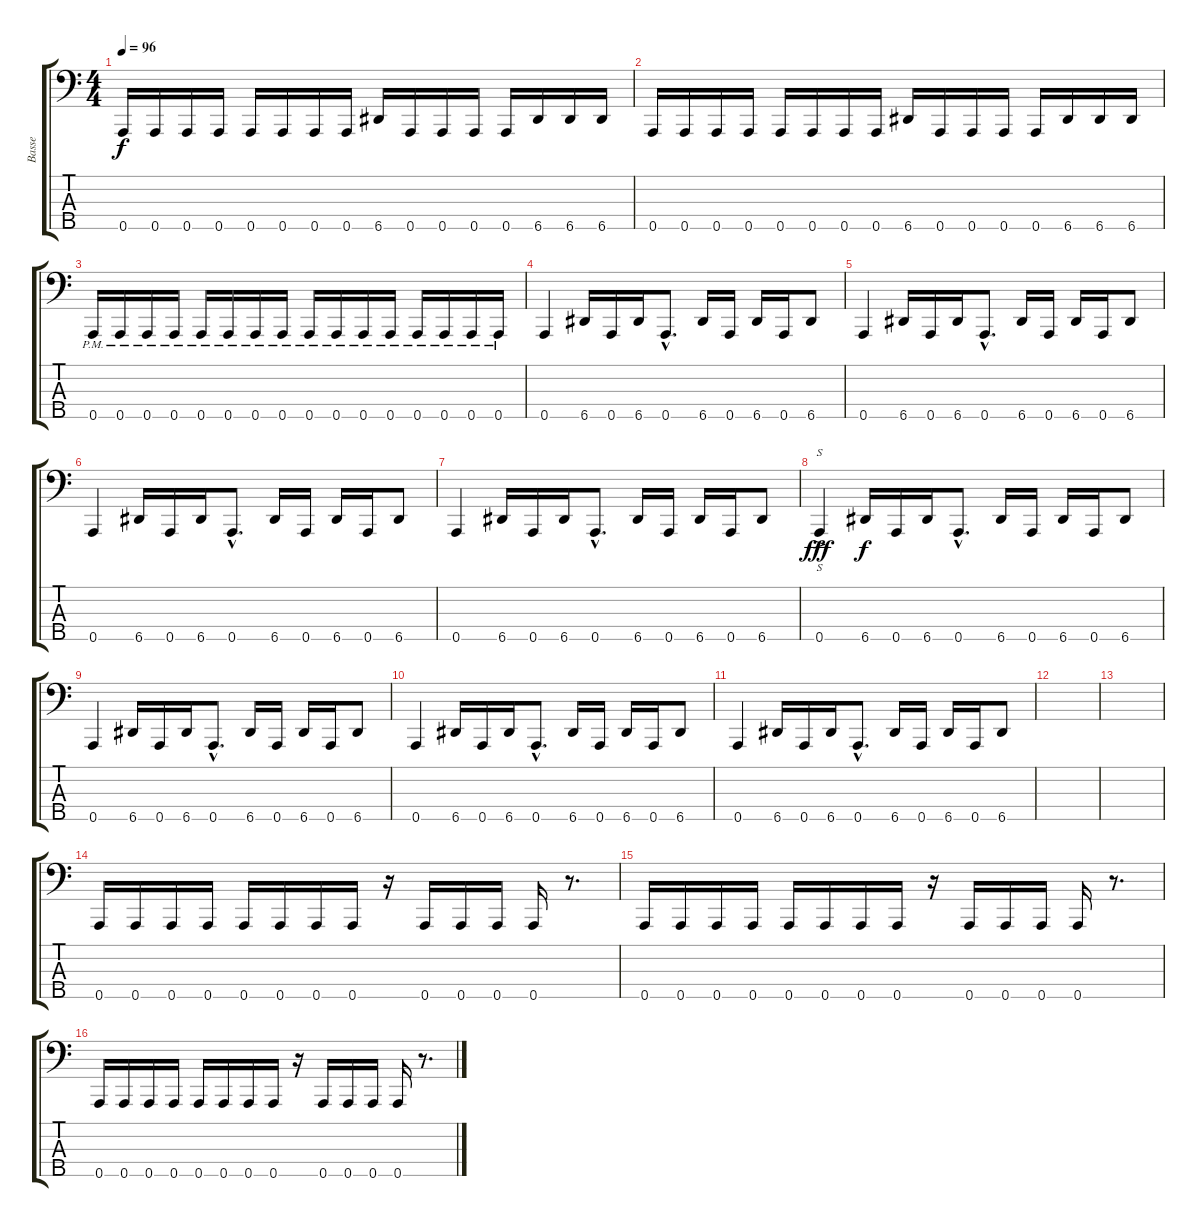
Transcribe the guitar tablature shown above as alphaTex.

\track ("Basse" "Basse") {instrument electricbassfinger}
\staff {score tabs}
\tuning (G2 D2 A1 E1 A0) {hide}
\ts (4 4)
\tempo 96
\clef f4
\ks c
0.5.16{dy f volume 16 instrument electricbassfinger} 0.5.16 0.5.16 0.5.16 0.5.16 0.5.16 0.5.16 0.5.16 6.5.16 0.5.16 0.5.16 0.5.16 0.5.16 6.5.16 6.5.16 6.5.16 |
0.5.16{volume 16 instrument electricbassfinger} 0.5.16 0.5.16 0.5.16 0.5.16 0.5.16 0.5.16 0.5.16 6.5.16 0.5.16 0.5.16 0.5.16 0.5.16 6.5.16 6.5.16 6.5.16 |
0.5{pm}.16{volume 16 instrument electricbassfinger} 0.5{pm}.16 0.5{pm}.16 0.5{pm}.16 0.5{pm}.16 0.5{pm}.16 0.5{pm}.16 0.5{pm}.16 0.5{pm}.16 0.5{pm}.16 0.5{pm}.16 0.5{pm}.16 0.5{pm}.16 0.5{pm}.16 0.5{pm}.16 0.5{pm}.16 |
0.5.4 6.5.16 0.5.16 6.5.16 0.5{hac}.8{d} 6.5.16 0.5.16 6.5.16 0.5.16 6.5.8 |
0.5.4 6.5.16 0.5.16 6.5.16 0.5{hac}.8{d} 6.5.16 0.5.16 6.5.16 0.5.16 6.5.8 |
0.5.4 6.5.16 0.5.16 6.5.16 0.5{hac}.8{d} 6.5.16 0.5.16 6.5.16 0.5.16 6.5.8 |
0.5.4 6.5.16 0.5.16 6.5.16 0.5{hac}.8{d} 6.5.16 0.5.16 6.5.16 0.5.16 6.5.8 |
0.5{ac}.4{s dy fff instrument slapbass2} 6.5.16{dy f instrument electricbassfinger} 0.5.16 6.5.16 0.5{hac}.8{d} 6.5.16 0.5.16 6.5.16 0.5.16 6.5.8 |
0.5.4 6.5.16 0.5.16 6.5.16 0.5{hac}.8{d} 6.5.16 0.5.16 6.5.16 0.5.16 6.5.8 |
0.5.4 6.5.16 0.5.16 6.5.16 0.5{hac}.8{d} 6.5.16 0.5.16 6.5.16 0.5.16 6.5.8 |
0.5.4 6.5.16 0.5.16 6.5.16 0.5{hac}.8{d} 6.5.16 0.5.16 6.5.16 0.5.16 6.5.8 |
|
|
0.5.16 0.5.16 0.5.16 0.5.16 0.5.16 0.5.16 0.5.16 0.5.16 r.16 0.5.16 0.5.16 0.5.16 0.5.16 r.8{d} |
0.5.16 0.5.16 0.5.16 0.5.16 0.5.16 0.5.16 0.5.16 0.5.16 r.16 0.5.16 0.5.16 0.5.16 0.5.16 r.8{d} |
0.5.16 0.5.16 0.5.16 0.5.16 0.5.16 0.5.16 0.5.16 0.5.16 r.16 0.5.16 0.5.16 0.5.16 0.5.16 r.8{d}
